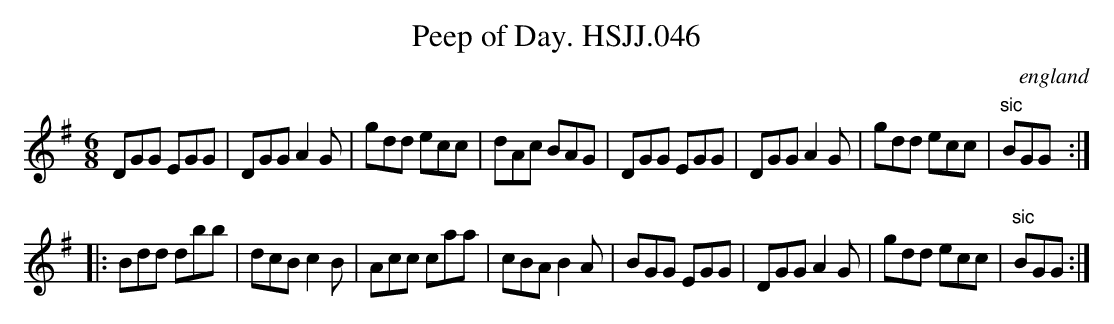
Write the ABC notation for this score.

X:1
T:Peep of Day. HSJJ.046
O:england
M:6/8
L:1/8
K:G
DGG EGG|DGGA2G|gdd ecc|dAc BAG|DGG EGG|DGG A2G|gdd ecc|"sic"BGG:|
|:Bdd dbb|dcBc2B|Acc caa|cBAB2A|BGG EGG|DGGA2G|gdd ecc|"sic"BGG:|]
